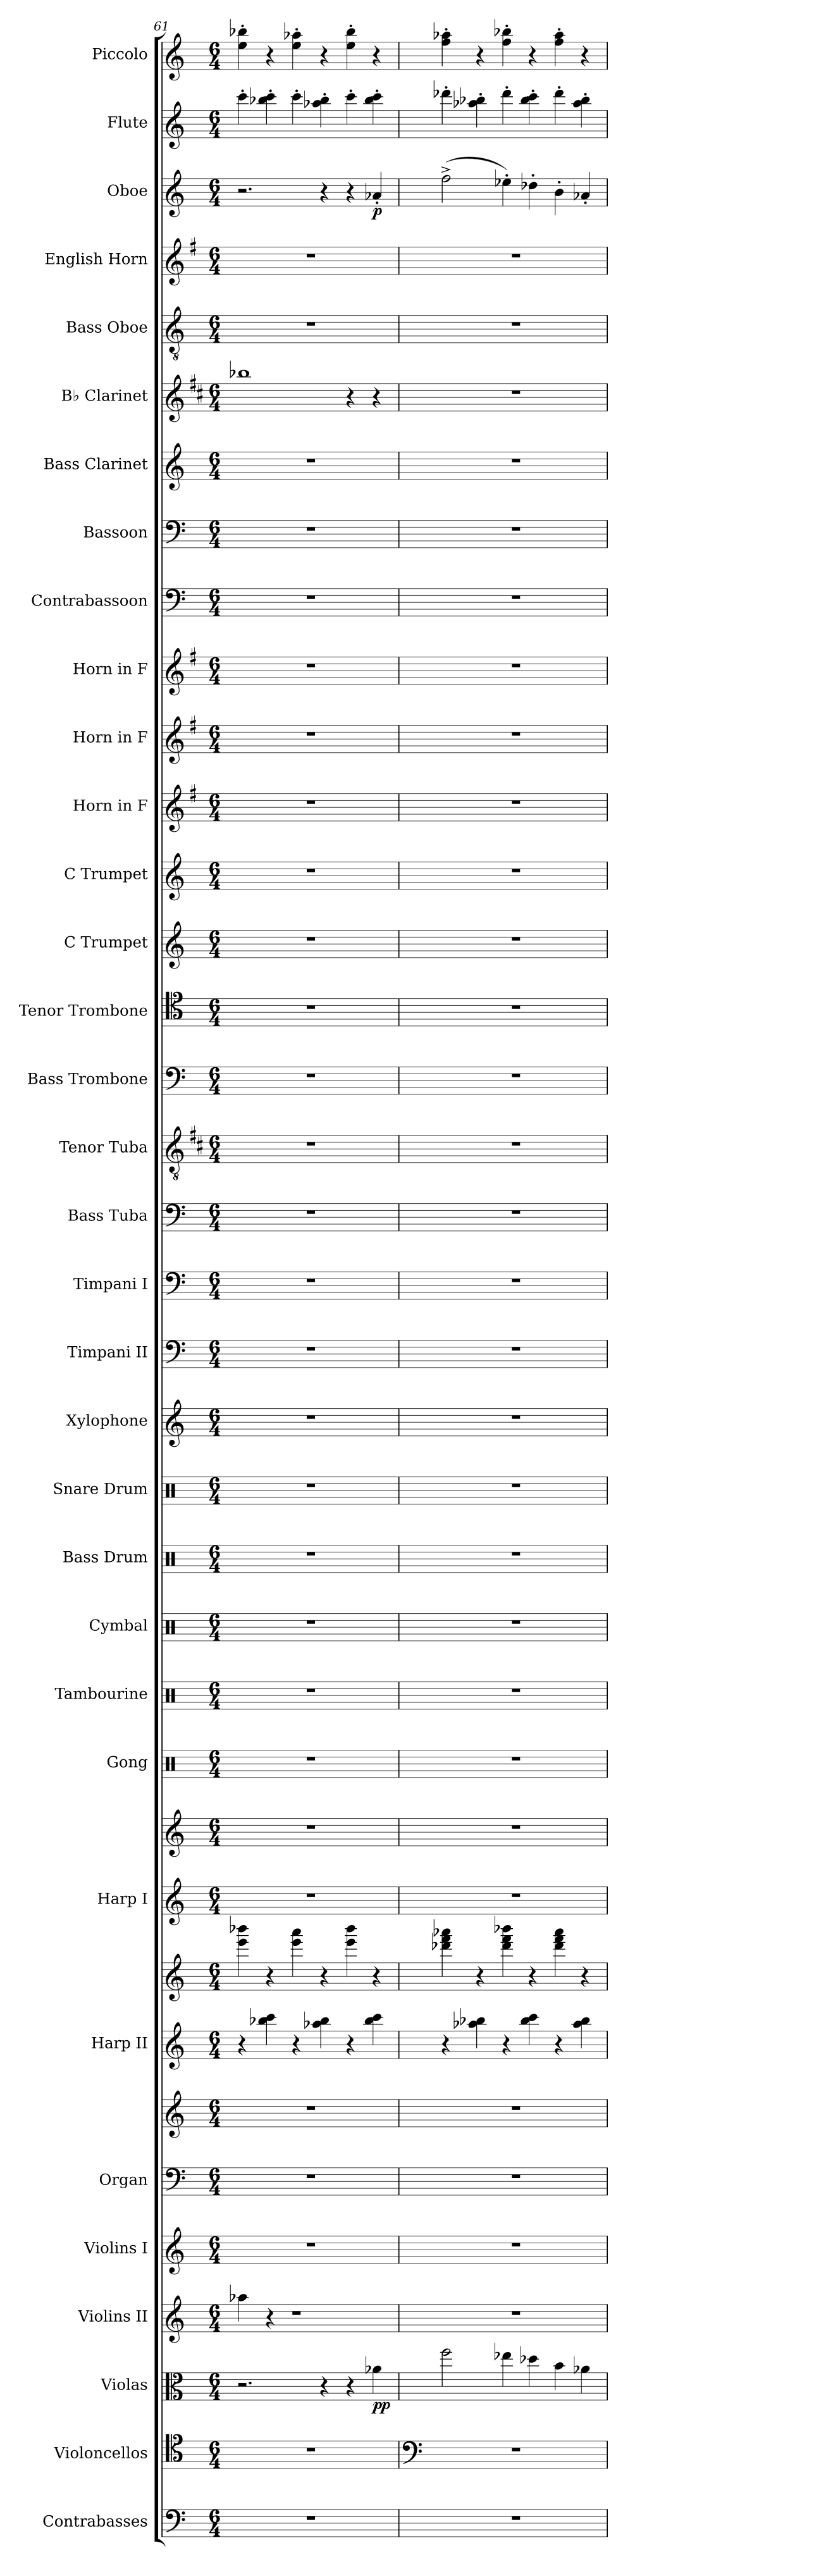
**kern	**kern	**kern	**dynam	**kern	**kern	**kern	**kern	**kern	**kern	**kern	**kern	**kern	**kern	**kern	**kern	**kern	**kern	**kern	**kern	**kern	**kern	**kern	**kern	**kern	**kern	**kern	**kern	**kern	**kern	**kern	**kern	**kern	**kern	**kern	**kern	**dynam	**kern	**kern
*part34	*part33	*part32	*part32	*part31	*part30	*part29	*part29	*part28	*part28	*part27	*part27	*part26	*part25	*part24	*part23	*part22	*part21	*part20	*part19	*part18	*part17	*part16	*part15	*part14	*part13	*part12	*part11	*part10	*part9	*part8	*part7	*part6	*part5	*part4	*part3	*part3	*part2	*part1
*staff37	*staff36	*staff35	*staff35	*staff34	*staff33	*staff32	*staff31	*staff30	*staff29	*staff28	*staff27	*staff26	*staff25	*staff24	*staff23	*staff22	*staff21	*staff20	*staff19	*staff18	*staff17	*staff16	*staff15	*staff14	*staff13	*staff12	*staff11	*staff10	*staff9	*staff8	*staff7	*staff6	*staff5	*staff4	*staff3	*staff3	*staff2	*staff1
*I"Contrabasses	*I"Violoncellos	*I"Violas	*	*I"Violins II	*I"Violins I	*I"Organ	*	*I"Harp II	*	*I"Harp I	*	*I"Gong	*I"Tambourine	*I"Cymbal	*I"Bass Drum	*I"Snare Drum	*I"Xylophone	*I"Timpani II	*I"Timpani I	*I"Bass Tuba	*I"Tenor Tuba	*I"Bass Trombone	*I"Tenor Trombone	*I"C Trumpet	*I"C Trumpet	*I"Horn in F	*I"Horn in F	*I"Horn in F	*I"Contrabassoon	*I"Bassoon	*I"Bass Clarinet	*I"B♭ Clarinet	*I"Bass Oboe	*I"English Horn	*I"Oboe	*	*I"Flute	*I"Piccolo
*I'Cbs.	*I'Vcs.	*I'Vlas.	*	*I'Vlns.	*I'Vlns.	*I'Org.	*	*I'Hrp.	*	*I'Hrp.	*	*	*I'Tamb.	*I'Cym.	*I'B. Dr.	*I'Sn. Dr.	*I'Xyl.	*I'Timp.	*I'Timp.	*I'Tba.	*	*I'B. Tbn.	*I'T. Tbn.	*I'C Tpt.	*I'C Tpt.	*	*	*	*I'Cbsn.	*I'Bsn.	*I'B. Cl.	*I'B♭ Cl.	*	*I'E. Hn.	*I'Ob.	*	*I'Fl.	*I'Picc.
*clefF4	*clefC4	*clefC3	*	*clefG2	*clefG2	*clefF4	*clefG2	*clefG2	*clefG2	*clefG2	*clefG2	*clefX	*clefX	*clefX	*clefX	*clefX	*clefG2	*clefF4	*clefF4	*clefF4	*clefGv2	*clefF4	*clefC4	*clefG2	*clefG2	*clefG2	*clefG2	*clefG2	*clefF4	*clefF4	*clefG2	*clefG2	*clefGv2	*clefG2	*clefG2	*	*clefG2	*clefG2
*ITrd7c12	*	*	*	*	*	*	*	*	*	*	*	*	*	*	*	*	*ITrd-7c-12	*	*	*	*ITrd1c2	*	*	*	*	*ITrd4c7	*ITrd4c7	*ITrd4c7	*ITrd7c12	*	*ITrd8c14	*ITrd1c2	*	*ITrd4c7	*	*	*	*ITrd-7c-12
*k[]	*k[]	*k[]	*	*k[]	*k[]	*k[]	*k[]	*k[]	*k[]	*k[]	*k[]	*k[]	*k[]	*k[]	*k[]	*k[]	*k[]	*k[]	*k[]	*k[]	*k[]	*k[]	*k[]	*k[]	*k[]	*k[]	*k[]	*k[]	*k[]	*k[]	*k[]	*k[]	*k[]	*k[]	*k[]	*	*k[]	*k[]
*M6/4	*M6/4	*M6/4	*	*M6/4	*M6/4	*M6/4	*M6/4	*M6/4	*M6/4	*M6/4	*M6/4	*M6/4	*M6/4	*M6/4	*M6/4	*M6/4	*M6/4	*M6/4	*M6/4	*M6/4	*M6/4	*M6/4	*M6/4	*M6/4	*M6/4	*M6/4	*M6/4	*M6/4	*M6/4	*M6/4	*M6/4	*M6/4	*M6/4	*M6/4	*M6/4	*	*M6/4	*M6/4
=61	=61	=61	=61	=61	=61	=61	=61	=61	=61	=61	=61	=61	=61	=61	=61	=61	=61	=61	=61	=61	=61	=61	=61	=61	=61	=61	=61	=61	=61	=61	=61	=61	=61	=61	=61	=61	=61	=61
1.r	1.r	2.r	.	4aa-X\	1.r	1.r	1.r	4r	4eee\ 4bbb-X\	1.r	1.r	1.r	1.r	1.r	1.r	1.r	1.r	1.r	1.r	1.r	1.r	1.r	1.r	1.r	1.r	1.r	1.r	1.r	1.r	1.r	1.r	1aa-X	1.r	1.r	2.r	.	4ccc'\	4eee\' 4bbb-X\'
.	.	.	.	4r	.	.	.	4bb-X\ 4ccc\	4r	.	.	.	.	.	.	.	.	.	.	.	.	.	.	.	.	.	.	.	.	.	.	.	.	.	.	.	4bb-X\' 4ccc\'	4r
.	.	.	.	1r	.	.	.	4r	4eee\ 4aaa\	.	.	.	.	.	.	.	.	.	.	.	.	.	.	.	.	.	.	.	.	.	.	.	.	.	.	.	4ccc'\	4eee\' 4aaa-X\'
.	.	4r	.	.	.	.	.	4aa-X\ 4bb-\	4r	.	.	.	.	.	.	.	.	.	.	.	.	.	.	.	.	.	.	.	.	.	.	.	.	.	4r	.	4aa-X\' 4bb-\'	4r
.	.	4r	.	.	.	.	.	4r	4eee\ 4bbb-\	.	.	.	.	.	.	.	.	.	.	.	.	.	.	.	.	.	.	.	.	.	.	4r	.	.	4r	.	4ccc'\	4eee\' 4bbb-\'
!	!	!	!LO:DY:b	!	!	!	!	!	!	!	!	!	!	!	!	!	!	!	!	!	!	!	!	!	!	!	!	!	!	!	!	!	!	!	!	!LO:DY:b	!	!
.	.	4a-X\	pp	.	.	.	.	4bb-\ 4ccc\	4r	.	.	.	.	.	.	.	.	.	.	.	.	.	.	.	.	.	.	.	.	.	.	4r	.	.	4a-X'/	p	4bb-\' 4ccc\'	4r
=62	=62	=62	=62	=62	=62	=62	=62	=62	=62	=62	=62	=62	=62	=62	=62	=62	=62	=62	=62	=62	=62	=62	=62	=62	=62	=62	=62	=62	=62	=62	=62	=62	=62	=62	=62	=62	=62	=62
*	*clefF4	*	*	*	*	*	*	*	*	*	*	*	*	*	*	*	*	*	*	*	*	*	*	*	*	*	*	*	*	*	*	*	*	*	*	*	*	*
1.r	1.r	2ff\	.	1.r	1.r	1.r	1.r	4r	4ddd-X\ 4fff\ 4aaa-X\	1.r	1.r	1.r	1.r	1.r	1.r	1.r	1.r	1.r	1.r	1.r	1.r	1.r	1.r	1.r	1.r	1.r	1.r	1.r	1.r	1.r	1.r	1.r	1.r	1.r	(2ff^\	.	4ddd-X'\	4fff\' 4aaa-X\'
.	.	.	.	.	.	.	.	4aa-X\ 4bb-X\	4r	.	.	.	.	.	.	.	.	.	.	.	.	.	.	.	.	.	.	.	.	.	.	.	.	.	.	.	4aa-X\' 4bb-X\'	4r
.	.	4ee-X\	.	.	.	.	.	4r	4ddd-\ 4fff\ 4bbb-X\	.	.	.	.	.	.	.	.	.	.	.	.	.	.	.	.	.	.	.	.	.	.	.	.	.	4ee-X'\)	.	4ddd-'\	4fff\' 4bbb-X\'
.	.	4dd-X\	.	.	.	.	.	4bb-\ 4ccc\	4r	.	.	.	.	.	.	.	.	.	.	.	.	.	.	.	.	.	.	.	.	.	.	.	.	.	4dd-X'\	.	4bb-\' 4ccc\'	4r
.	.	4b\	.	.	.	.	.	4r	4ddd-\ 4fff\ 4aaa-\	.	.	.	.	.	.	.	.	.	.	.	.	.	.	.	.	.	.	.	.	.	.	.	.	.	4b'\	.	4ddd-'\	4fff\' 4aaa-\'
.	.	4a-X\	.	.	.	.	.	4aa-\ 4bb-\	4r	.	.	.	.	.	.	.	.	.	.	.	.	.	.	.	.	.	.	.	.	.	.	.	.	.	4a-X'/	.	4aa-\' 4bb-\'	4r
=	=	=	=	=	=	=	=	=	=	=	=	=	=	=	=	=	=	=	=	=	=	=	=	=	=	=	=	=	=	=	=	=	=	=	=	=	=	=
*-	*-	*-	*-	*-	*-	*-	*-	*-	*-	*-	*-	*-	*-	*-	*-	*-	*-	*-	*-	*-	*-	*-	*-	*-	*-	*-	*-	*-	*-	*-	*-	*-	*-	*-	*-	*-	*-	*-
